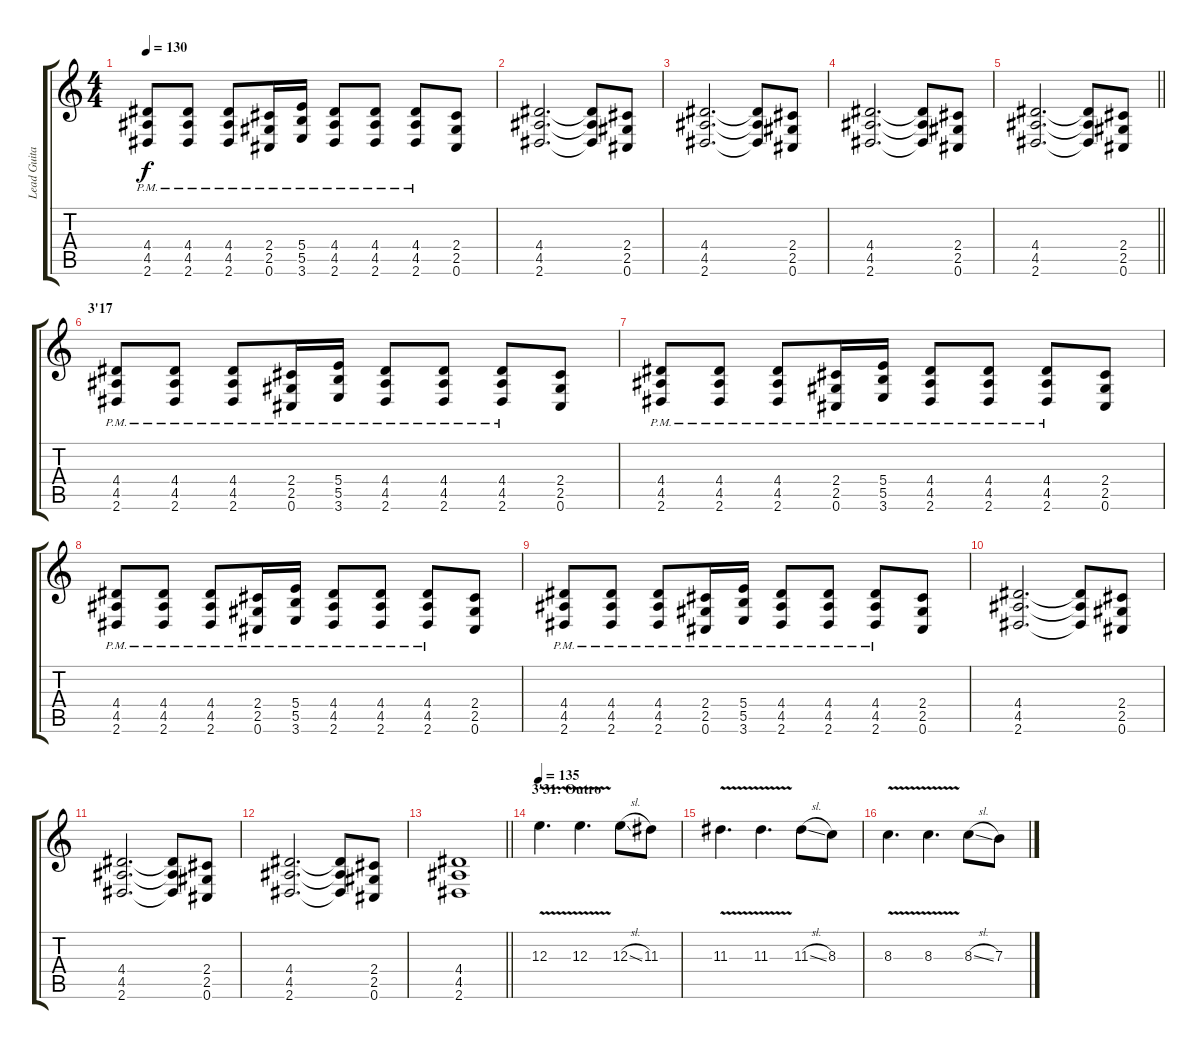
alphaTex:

\track ("Lead Guitar" "Lead Guita") {instrument distortionguitar}
\staff {score tabs}
\tuning (Db4 Ab3 E3 B2 Gb2 Db2) {hide}
\ts (4 4)
\tempo 130
\clef g2
\ks c
(4.4{pm} 4.5{pm} 2.6{pm}).8{dy f} (4.4{pm} 4.5{pm} 2.6{pm}).8 (4.4{pm} 4.5{pm} 2.6{pm}).8 (2.4{pm} 2.5{pm} 0.6{pm}).16 (5.4{pm} 5.5{pm} 3.6{pm}).16 (4.4{pm} 4.5{pm} 2.6{pm}).8 (4.4{pm} 4.5{pm} 2.6{pm}).8 (4.4{pm} 4.5{pm} 2.6{pm}).8 (2.4 2.5 0.6).8 |
(4.4 4.5 2.6).2{d} (4.4{t} 4.5{t} 2.6{t}).8 (2.4 2.5 0.6).8 |
(4.4 4.5 2.6).2{d} (4.4{t} 4.5{t} 2.6{t}).8 (2.4 2.5 0.6).8 |
(4.4 4.5 2.6).2{d} (4.4{t} 4.5{t} 2.6{t}).8 (2.4 2.5 0.6).8 |
\barLineRight lightlight
(4.4 4.5 2.6).2{d} (4.4{t} 4.5{t} 2.6{t}).8 (2.4 2.5 0.6).8 |
\section ("" "3'17")
(4.4{pm} 4.5{pm} 2.6{pm}).8 (4.4{pm} 4.5{pm} 2.6{pm}).8 (4.4{pm} 4.5{pm} 2.6{pm}).8 (2.4{pm} 2.5{pm} 0.6{pm}).16 (5.4{pm} 5.5{pm} 3.6{pm}).16 (4.4{pm} 4.5{pm} 2.6{pm}).8 (4.4{pm} 4.5{pm} 2.6{pm}).8 (4.4{pm} 4.5{pm} 2.6{pm}).8 (2.4 2.5 0.6).8 |
(4.4{pm} 4.5{pm} 2.6{pm}).8 (4.4{pm} 4.5{pm} 2.6{pm}).8 (4.4{pm} 4.5{pm} 2.6{pm}).8 (2.4{pm} 2.5{pm} 0.6{pm}).16 (5.4{pm} 5.5{pm} 3.6{pm}).16 (4.4{pm} 4.5{pm} 2.6{pm}).8 (4.4{pm} 4.5{pm} 2.6{pm}).8 (4.4{pm} 4.5{pm} 2.6{pm}).8 (2.4 2.5 0.6).8 |
(4.4{pm} 4.5{pm} 2.6{pm}).8 (4.4{pm} 4.5{pm} 2.6{pm}).8 (4.4{pm} 4.5{pm} 2.6{pm}).8 (2.4{pm} 2.5{pm} 0.6{pm}).16 (5.4{pm} 5.5{pm} 3.6{pm}).16 (4.4{pm} 4.5{pm} 2.6{pm}).8 (4.4{pm} 4.5{pm} 2.6{pm}).8 (4.4{pm} 4.5{pm} 2.6{pm}).8 (2.4 2.5 0.6).8 |
(4.4{pm} 4.5{pm} 2.6{pm}).8 (4.4{pm} 4.5{pm} 2.6{pm}).8 (4.4{pm} 4.5{pm} 2.6{pm}).8 (2.4{pm} 2.5{pm} 0.6{pm}).16 (5.4{pm} 5.5{pm} 3.6{pm}).16 (4.4{pm} 4.5{pm} 2.6{pm}).8 (4.4{pm} 4.5{pm} 2.6{pm}).8 (4.4{pm} 4.5{pm} 2.6{pm}).8 (2.4 2.5 0.6).8 |
(4.4 4.5 2.6).2{d} (4.4{t} 4.5{t} 2.6{t}).8 (2.4 2.5 0.6).8 |
(4.4 4.5 2.6).2{d} (4.4{t} 4.5{t} 2.6{t}).8 (2.4 2.5 0.6).8 |
(4.4 4.5 2.6).2{d} (4.4{t} 4.5{t} 2.6{t}).8 (2.4 2.5 0.6).8 |
\barLineRight lightlight
(4.4 4.5 2.6).1 |
\section ("" "3'31: Outro")
\tempo 135
12.3{v}.4{d instrument overdrivenguitar} 12.3{v}.4{d} 12.3{sl}.8 11.3.8 |
11.3{v}.4{d} 11.3{v}.4{d} 11.3{sl}.8 8.3.8 |
8.3{v}.4{d} 8.3{v}.4{d} 8.3{sl}.8 7.3.8
